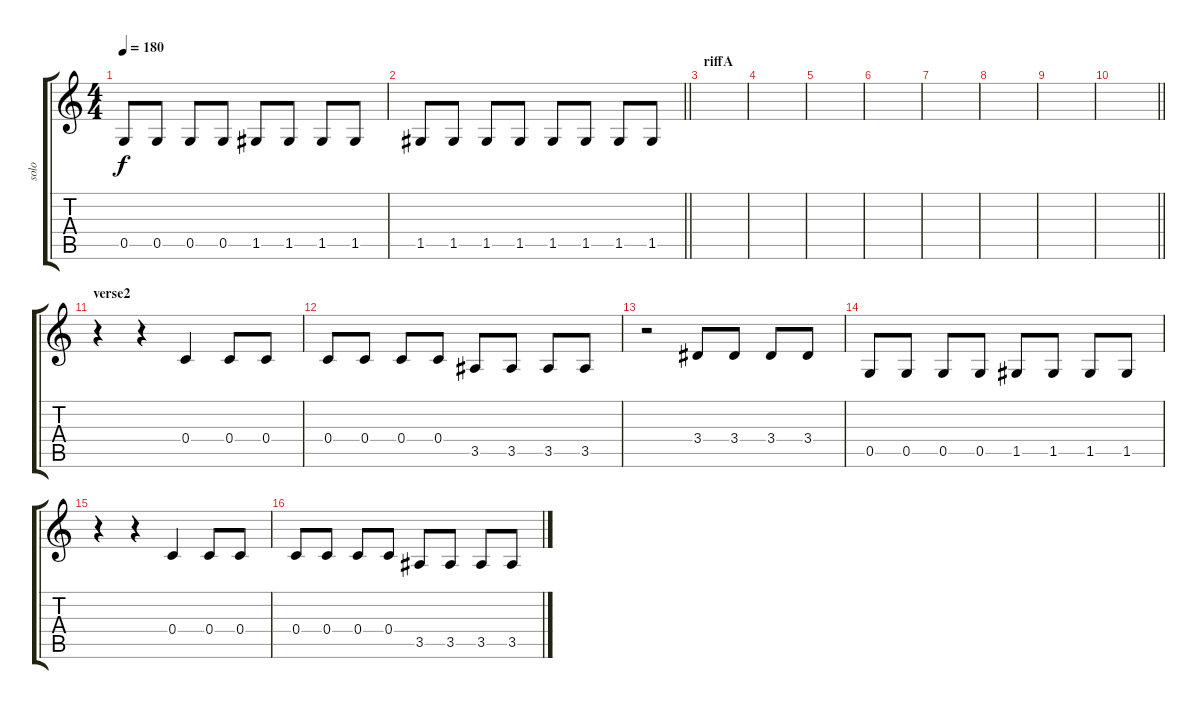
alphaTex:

\track ("solo" "solo") {instrument distortionguitar}
\staff {score tabs}
\tuning (D4 A3 F3 C3 G2 C2) {hide}
\ts (4 4)
\tempo 180
\clef g2
\ks c
0.5.8{dy f} 0.5.8 0.5.8 0.5.8 1.5.8 1.5.8 1.5.8 1.5.8 |
\barLineRight lightlight
1.5.8 1.5.8 1.5.8 1.5.8 1.5.8 1.5.8 1.5.8 1.5.8 |
\section ("" "riffA")
|
|
|
|
|
|
|
\barLineRight lightlight
|
\section ("" "verse2")
r.4 r.4 0.4.4 0.4.8 0.4.8 |
0.4.8 0.4.8 0.4.8 0.4.8 3.5.8 3.5.8 3.5.8 3.5.8 |
r.2 3.4.8 3.4.8 3.4.8 3.4.8 |
0.5.8 0.5.8 0.5.8 0.5.8 1.5.8 1.5.8 1.5.8 1.5.8 |
r.4 r.4 0.4.4 0.4.8 0.4.8 |
0.4.8 0.4.8 0.4.8 0.4.8 3.5.8 3.5.8 3.5.8 3.5.8
